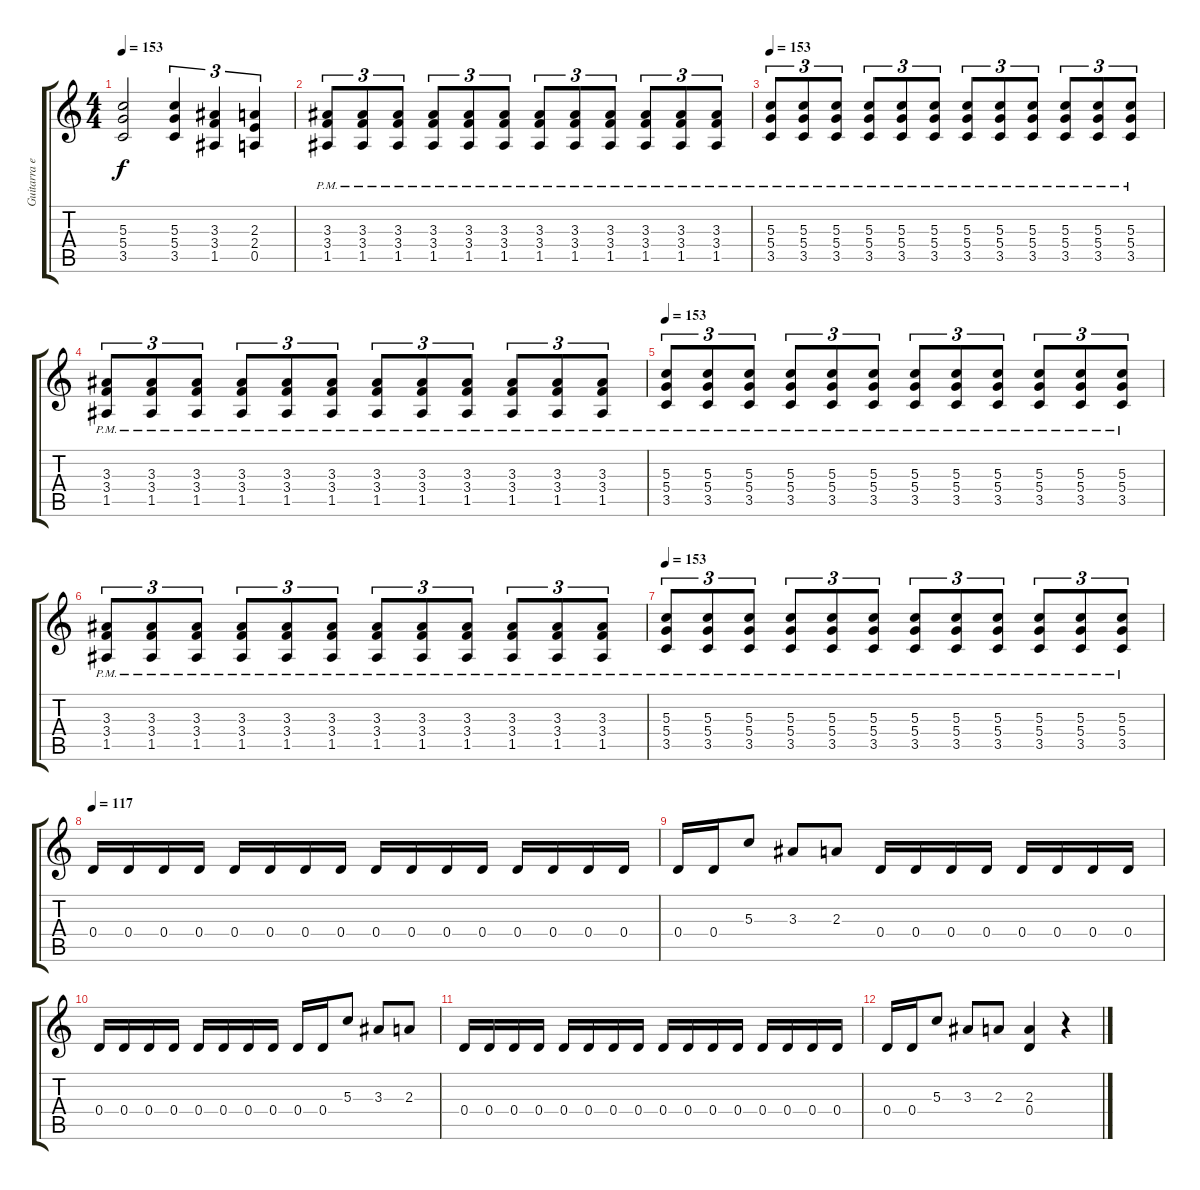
\track ("Guitarra eléctrica 2" "Guitarra e") {instrument distortionguitar}
\staff {score tabs}
\tuning (E4 B3 G3 D3 A2 E2) {hide}
\ts (4 4)
\tempo 153
\clef g2
\ks c
(5.3{t} 5.4{t} 3.5{t}).2{dy f} (5.3 5.4 3.5).4{tu (3 2)} (3.3 3.4 1.5).4{tu (3 2)} (2.3 2.4 0.5).4{tu (3 2)} |
(3.3{pm} 3.4{pm} 1.5{pm}).8{tu (3 2)} (3.3{pm} 3.4{pm} 1.5{pm}).8{tu (3 2)} (3.3{pm} 3.4{pm} 1.5{pm}).8{tu (3 2)} (3.3{pm} 3.4{pm} 1.5{pm}).8{tu (3 2)} (3.3{pm} 3.4{pm} 1.5{pm}).8{tu (3 2)} (3.3{pm} 3.4{pm} 1.5{pm}).8{tu (3 2)} (3.3{pm} 3.4{pm} 1.5{pm}).8{tu (3 2)} (3.3{pm} 3.4{pm} 1.5{pm}).8{tu (3 2)} (3.3{pm} 3.4{pm} 1.5{pm}).8{tu (3 2)} (3.3{pm} 3.4{pm} 1.5{pm}).8{tu (3 2)} (3.3{pm} 3.4{pm} 1.5{pm}).8{tu (3 2)} (3.3{pm} 3.4{pm} 1.5{pm}).8{tu (3 2)} |
\tempo 153
(5.3{pm} 5.4{pm} 3.5{pm}).8{tu (3 2)} (5.3{pm} 5.4{pm} 3.5{pm}).8{tu (3 2)} (5.3{pm} 5.4{pm} 3.5{pm}).8{tu (3 2)} (5.3{pm} 5.4{pm} 3.5{pm}).8{tu (3 2)} (5.3{pm} 5.4{pm} 3.5{pm}).8{tu (3 2)} (5.3{pm} 5.4{pm} 3.5{pm}).8{tu (3 2)} (5.3{pm} 5.4{pm} 3.5{pm}).8{tu (3 2)} (5.3{pm} 5.4{pm} 3.5{pm}).8{tu (3 2)} (5.3{pm} 5.4{pm} 3.5{pm}).8{tu (3 2)} (5.3{pm} 5.4{pm} 3.5{pm}).8{tu (3 2)} (5.3{pm} 5.4{pm} 3.5{pm}).8{tu (3 2)} (5.3{pm} 5.4{pm} 3.5{pm}).8{tu (3 2)} |
(3.3{pm} 3.4{pm} 1.5{pm}).8{tu (3 2)} (3.3{pm} 3.4{pm} 1.5{pm}).8{tu (3 2)} (3.3{pm} 3.4{pm} 1.5{pm}).8{tu (3 2)} (3.3{pm} 3.4{pm} 1.5{pm}).8{tu (3 2)} (3.3{pm} 3.4{pm} 1.5{pm}).8{tu (3 2)} (3.3{pm} 3.4{pm} 1.5{pm}).8{tu (3 2)} (3.3{pm} 3.4{pm} 1.5{pm}).8{tu (3 2)} (3.3{pm} 3.4{pm} 1.5{pm}).8{tu (3 2)} (3.3{pm} 3.4{pm} 1.5{pm}).8{tu (3 2)} (3.3{pm} 3.4{pm} 1.5{pm}).8{tu (3 2)} (3.3{pm} 3.4{pm} 1.5{pm}).8{tu (3 2)} (3.3{pm} 3.4{pm} 1.5{pm}).8{tu (3 2)} |
\tempo 153
(5.3{pm} 5.4{pm} 3.5{pm}).8{tu (3 2)} (5.3{pm} 5.4{pm} 3.5{pm}).8{tu (3 2)} (5.3{pm} 5.4{pm} 3.5{pm}).8{tu (3 2)} (5.3{pm} 5.4{pm} 3.5{pm}).8{tu (3 2)} (5.3{pm} 5.4{pm} 3.5{pm}).8{tu (3 2)} (5.3{pm} 5.4{pm} 3.5{pm}).8{tu (3 2)} (5.3{pm} 5.4{pm} 3.5{pm}).8{tu (3 2)} (5.3{pm} 5.4{pm} 3.5{pm}).8{tu (3 2)} (5.3{pm} 5.4{pm} 3.5{pm}).8{tu (3 2)} (5.3{pm} 5.4{pm} 3.5{pm}).8{tu (3 2)} (5.3{pm} 5.4{pm} 3.5{pm}).8{tu (3 2)} (5.3{pm} 5.4{pm} 3.5{pm}).8{tu (3 2)} |
(3.3{pm} 3.4{pm} 1.5{pm}).8{tu (3 2)} (3.3{pm} 3.4{pm} 1.5{pm}).8{tu (3 2)} (3.3{pm} 3.4{pm} 1.5{pm}).8{tu (3 2)} (3.3{pm} 3.4{pm} 1.5{pm}).8{tu (3 2)} (3.3{pm} 3.4{pm} 1.5{pm}).8{tu (3 2)} (3.3{pm} 3.4{pm} 1.5{pm}).8{tu (3 2)} (3.3{pm} 3.4{pm} 1.5{pm}).8{tu (3 2)} (3.3{pm} 3.4{pm} 1.5{pm}).8{tu (3 2)} (3.3{pm} 3.4{pm} 1.5{pm}).8{tu (3 2)} (3.3{pm} 3.4{pm} 1.5{pm}).8{tu (3 2)} (3.3{pm} 3.4{pm} 1.5{pm}).8{tu (3 2)} (3.3{pm} 3.4{pm} 1.5{pm}).8{tu (3 2)} |
\tempo 153
(5.3{pm} 5.4{pm} 3.5{pm}).8{tu (3 2)} (5.3{pm} 5.4{pm} 3.5{pm}).8{tu (3 2)} (5.3{pm} 5.4{pm} 3.5{pm}).8{tu (3 2)} (5.3{pm} 5.4{pm} 3.5{pm}).8{tu (3 2)} (5.3{pm} 5.4{pm} 3.5{pm}).8{tu (3 2)} (5.3{pm} 5.4{pm} 3.5{pm}).8{tu (3 2)} (5.3{pm} 5.4{pm} 3.5{pm}).8{tu (3 2)} (5.3{pm} 5.4{pm} 3.5{pm}).8{tu (3 2)} (5.3{pm} 5.4{pm} 3.5{pm}).8{tu (3 2)} (5.3{pm} 5.4{pm} 3.5{pm}).8{tu (3 2)} (5.3{pm} 5.4{pm} 3.5{pm}).8{tu (3 2)} (5.3{pm} 5.4{pm} 3.5{pm}).8{tu (3 2)} |
\tempo 117
0.4.16 0.4.16 0.4.16 0.4.16 0.4.16 0.4.16 0.4.16 0.4.16 0.4.16 0.4.16 0.4.16 0.4.16 0.4.16 0.4.16 0.4.16 0.4.16 |
0.4.16 0.4.16 5.3.8 3.3.8 2.3.8 0.4.16 0.4.16 0.4.16 0.4.16 0.4.16 0.4.16 0.4.16 0.4.16 |
0.4.16 0.4.16 0.4.16 0.4.16 0.4.16 0.4.16 0.4.16 0.4.16 0.4.16 0.4.16 5.3.8 3.3.8 2.3.8 |
0.4.16 0.4.16 0.4.16 0.4.16 0.4.16 0.4.16 0.4.16 0.4.16 0.4.16 0.4.16 0.4.16 0.4.16 0.4.16 0.4.16 0.4.16 0.4.16 |
0.4.16 0.4.16 5.3.8 3.3.8 2.3.8 (2.3 0.4).4 r.4
